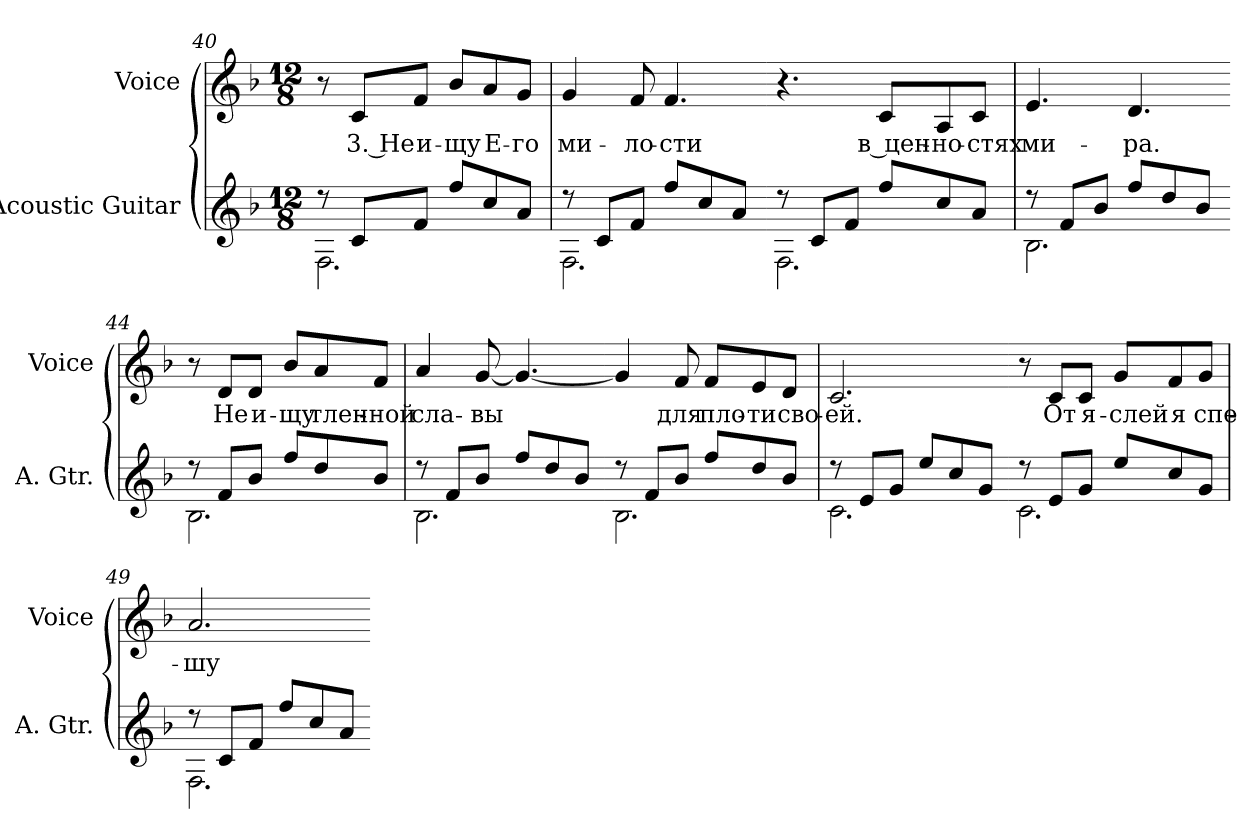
**kern	**kern	**text
*part2	*part1	*part1
*staff2	*staff1	*staff1
*I"Acoustic Guitar	*I"Voice	*
*I'A. Gtr.	*I'Voice	*
*clefG2	*clefG2	*
*ITrd7c12	*	*
*k[b-]	*k[b-]	*
*F:	*F:	*
*M12/8	*M12/8	*
=40	=40	=40
*^	*	*
8r	2.FFi\	8r	.
!	!	!	!LO:LY:b:color=#000000
8Ci/L	.	8ci/L	3. Не
!	!	!	!LO:LY:b:color=#000000
8Fi/J	.	8fi/J	и-
!	!	!	!LO:LY:b:color=#000000
8fi/L	.	8b-i/L	-щу
!	!	!	!LO:LY:b:color=#000000
8ci/	.	8ai/	Е-
!	!	!	!LO:LY:b:color=#000000
8Ai/J	.	8gi/J	-го
=41	=41	=41	=41
!	!	!	!LO:LY:b:color=#000000
8r	2.FFi\	4gi/	ми-
8Ci/L	.	.	.
!	!	!	!LO:LY:b:color=#000000
8Fi/J	.	8fi/	-ло-
!	!	!	!LO:LY:b:color=#000000
8fi/L	.	4.fi/	-сти
8ci/	.	.	.
8Ai/J	.	.	.
=42-	=42-	=42-	=42-
8r	2.FFi\	4.r	.
8Ci/L	.	.	.
8Fi/J	.	.	.
!	!	!	!LO:LY:b:color=#000000
8fi/L	.	8ci/L	в цен-
!	!	!	!LO:LY:b:color=#000000
8ci/	.	8Ai/	-но-
!	!	!	!LO:LY:b:color=#000000
8Ai/J	.	8ci/J	-стях
=43	=43	=43	=43
!	!	!	!LO:LY:b:color=#000000
8r	2.BB-i\	4.ei/	ми-
8Fi/L	.	.	.
8B-i/J	.	.	.
!	!	!	!LO:LY:b:color=#000000
8fi/L	.	4.di/	-ра.
8di/	.	.	.
8B-i/J	.	.	.
!!LO:LB:g=z
=44-	=44-	=44-	=44-
8r	2.BB-i\	8r	.
!	!	!	!LO:LY:b:color=#000000
8Fi/L	.	8di/L	Не
!	!	!	!LO:LY:b:color=#000000
8B-i/J	.	8di/J	и-
!	!	!	!LO:LY:b:color=#000000
8fi/L	.	8b-i/L	-щу
!	!	!	!LO:LY:b:color=#000000
8di/	.	8ai/	тлен-
!	!	!	!LO:LY:b:color=#000000
8B-i/J	.	8fi/J	-ной
=45	=45	=45	=45
!	!	!	!LO:LY:b:color=#000000
8r	2.BB-i\	4ai/	сла-
8Fi/L	.	.	.
!	!	!	!LO:LY:b:color=#000000
8B-i/J	.	[<8gi/	-вы
8fi/L	.	4.gi/_<	.
8di/	.	.	.
8B-i/J	.	.	.
=46-	=46-	=46-	=46-
8r	2.BB-i\	4gi/]	.
8Fi/L	.	.	.
!	!	!	!LO:LY:b:color=#000000
8B-i/J	.	8fi/	для
!	!	!	!LO:LY:b:color=#000000
8fi/L	.	8fi/L	пло-
!	!	!	!LO:LY:b:color=#000000
8di/	.	8ei/	-ти
!	!	!	!LO:LY:b:color=#000000
8B-i/J	.	8di/J	сво-
=47	=47	=47	=47
!	!	!	!LO:LY:b:color=#000000
8r	2.Ci\	2.ci/	-ей.
8Ei/L	.	.	.
8Gi/J	.	.	.
8ei/L	.	.	.
8ci/	.	.	.
8Gi/J	.	.	.
=48-	=48-	=48-	=48-
8r	2.Ci\	8r	.
!	!	!	!LO:LY:b:color=#000000
8Ei/L	.	8ci/L	От
!	!	!	!LO:LY:b:color=#000000
8Gi/J	.	8ci/J	я-
!	!	!	!LO:LY:b:color=#000000
8ei/L	.	8gi/L	-слей
!	!	!	!LO:LY:b:color=#000000
8ci/	.	8fi/	я
!	!	!	!LO:LY:b:color=#000000
8Gi/J	.	8gi/J	спе-
!!LO:PB:g=z
=49	=49	=49	=49
!	!	!	!LO:LY:b:color=#000000
8r	2.FFi\	2.ai/	-шу
8Ci/L	.	.	.
8Fi/J	.	.	.
8fi/L	.	.	.
8ci/	.	.	.
8Ai/J	.	.	.
*v	*v	*	*
=-	=-	=-
*-	*-	*-
